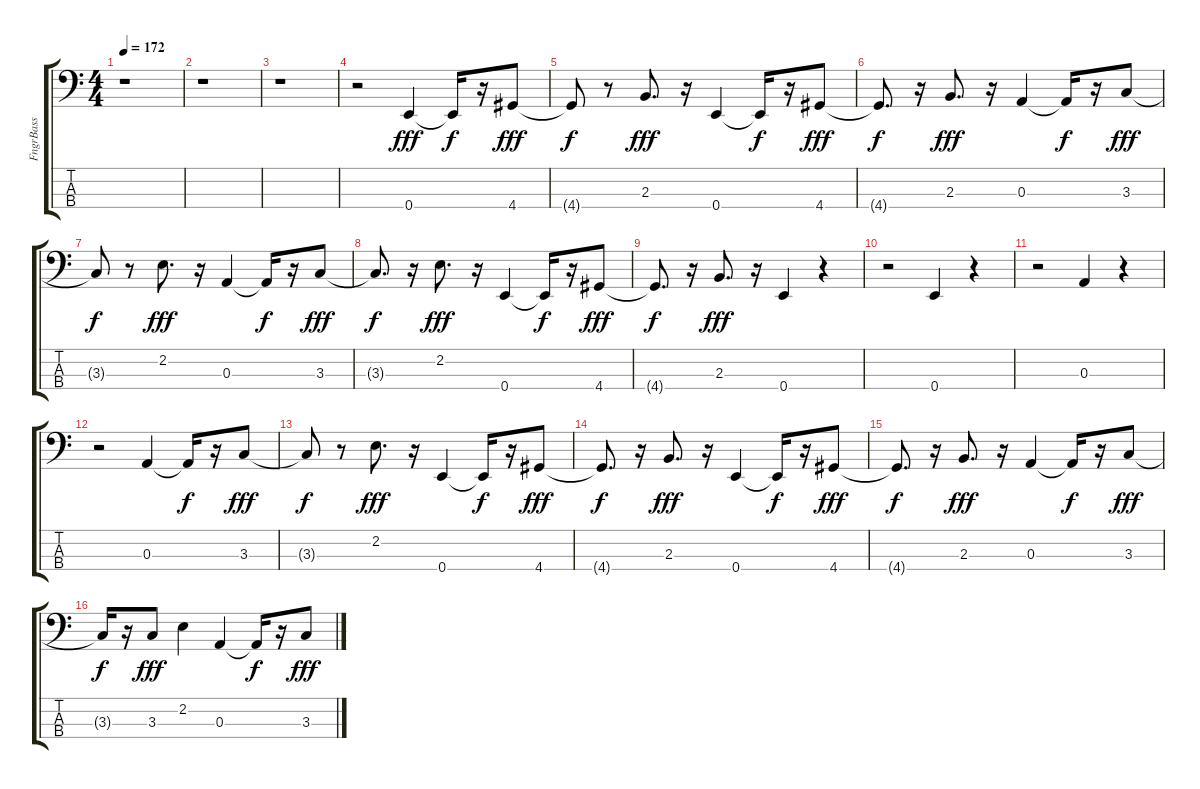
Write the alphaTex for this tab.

\track ("FngrBass" "FngrBass") {instrument electricbassfinger}
\staff {score tabs}
\tuning (G2 D2 A1 E1) {hide}
\ts (4 4)
\tempo 172
\clef f4
\ks c
r.1{dy fff} |
r.1 |
r.1 |
r.2 0.4.4 0.4{t}.16{dy f} r.16 4.4.8{dy fff} |
4.4{t}.8{dy f} r.8 2.3.8{d dy fff} r.16 0.4.4 0.4{t}.16{dy f} r.16 4.4.8{dy fff} |
4.4{t}.8{d dy f} r.16 2.3.8{d dy fff} r.16 0.3.4 0.3{t}.16{dy f} r.16 3.3.8{dy fff} |
3.3{t}.8{dy f} r.8 2.2.8{d dy fff} r.16 0.3.4 0.3{t}.16{dy f} r.16 3.3.8{dy fff} |
3.3{t}.8{d dy f} r.16 2.2.8{d dy fff} r.16 0.4.4 0.4{t}.16{dy f} r.16 4.4.8{dy fff} |
4.4{t}.8{d dy f} r.16 2.3.8{d dy fff} r.16 0.4.4 r.4 |
r.2 0.4.4 r.4 |
r.2 0.3.4 r.4 |
r.2 0.3.4 0.3{t}.16{dy f} r.16 3.3.8{dy fff} |
3.3{t}.8{dy f} r.8 2.2.8{d dy fff} r.16 0.4.4 0.4{t}.16{dy f} r.16 4.4.8{dy fff} |
4.4{t}.8{d dy f} r.16 2.3.8{d dy fff} r.16 0.4.4 0.4{t}.16{dy f} r.16 4.4.8{dy fff} |
4.4{t}.8{d dy f} r.16 2.3.8{d dy fff} r.16 0.3.4 0.3{t}.16{dy f} r.16 3.3.8{dy fff} |
3.3{t}.16{dy f} r.16 3.3.8{dy fff} 2.2.4 0.3.4 0.3{t}.16{dy f} r.16 3.3.8{dy fff}
